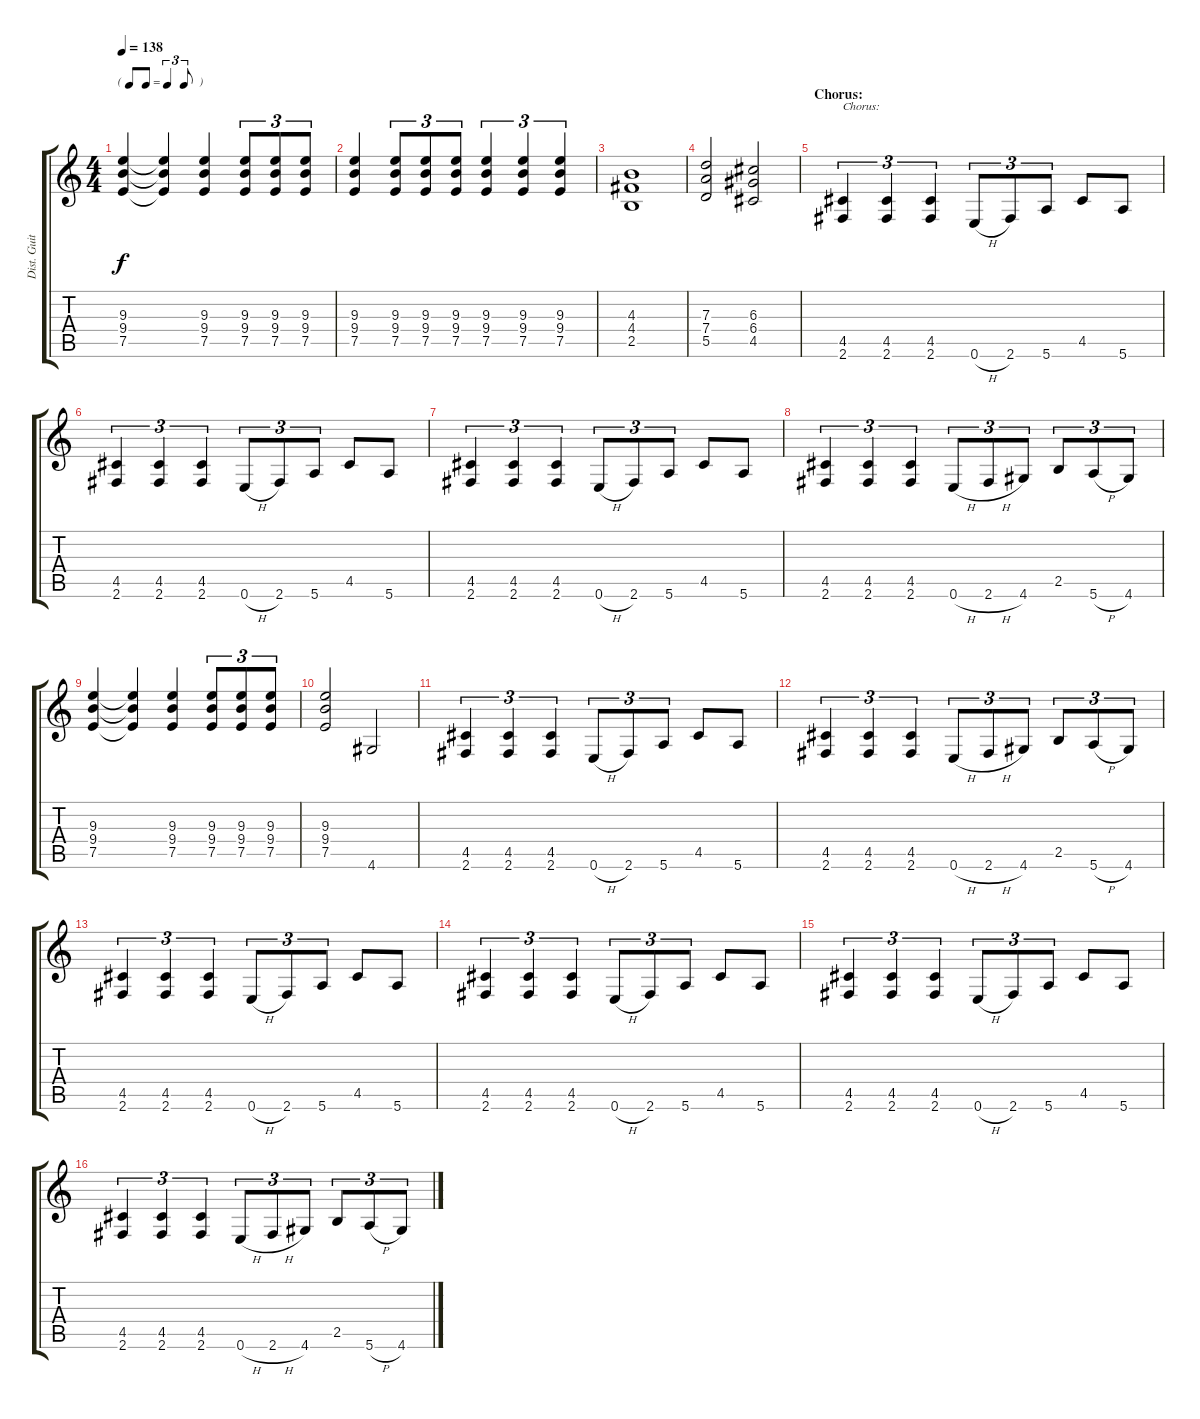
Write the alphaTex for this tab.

\track ("Dist. Guitar 2" "Dist. Guit") {instrument overdrivenguitar}
\staff {score tabs}
\tuning (E4 B3 G3 D3 A2 E2) {hide}
\ts (4 4)
\tf triplet8th
\tempo 138
\clef g2
\ks c
(9.3 9.4 7.5).4{dy f} (9.3{t} 9.4{t} 7.5{t}).4 (9.3 9.4 7.5).4 (9.3 9.4 7.5).8{tu (3 2)} (9.3 9.4 7.5).8{tu (3 2)} (9.3 9.4 7.5).8{tu (3 2)} |
(9.3 9.4 7.5).4 (9.3 9.4 7.5).8{tu (3 2)} (9.3 9.4 7.5).8{tu (3 2)} (9.3 9.4 7.5).8{tu (3 2)} (9.3 9.4 7.5).4{tu (3 2)} (9.3 9.4 7.5).4{tu (3 2)} (9.3 9.4 7.5).4{tu (3 2)} |
(4.3 4.4 2.5).1 |
(7.3 7.4 5.5).2 (6.3 6.4 4.5).2 |
\section ("" "Chorus:")
(4.5 2.6).4{tu (3 2) txt "Chorus:"} (4.5 2.6).4{tu (3 2)} (4.5 2.6).4{tu (3 2)} 0.6{h}.8{tu (3 2)} 2.6.8{tu (3 2)} 5.6.8{tu (3 2)} 4.5.8 5.6.8 |
(4.5 2.6).4{tu (3 2)} (4.5 2.6).4{tu (3 2)} (4.5 2.6).4{tu (3 2)} 0.6{h}.8{tu (3 2)} 2.6.8{tu (3 2)} 5.6.8{tu (3 2)} 4.5.8 5.6.8 |
(4.5 2.6).4{tu (3 2)} (4.5 2.6).4{tu (3 2)} (4.5 2.6).4{tu (3 2)} 0.6{h}.8{tu (3 2)} 2.6.8{tu (3 2)} 5.6.8{tu (3 2)} 4.5.8 5.6.8 |
(4.5 2.6).4{tu (3 2)} (4.5 2.6).4{tu (3 2)} (4.5 2.6).4{tu (3 2)} 0.6{h}.8{tu (3 2)} 2.6{h}.8{tu (3 2)} 4.6.8{tu (3 2)} 2.5.8{tu (3 2)} 5.6{h}.8{tu (3 2)} 4.6.8{tu (3 2)} |
(9.3 9.4 7.5).4 (9.3{t} 9.4{t} 7.5{t}).4 (9.3 9.4 7.5).4 (9.3 9.4 7.5).8{tu (3 2)} (9.3 9.4 7.5).8{tu (3 2)} (9.3 9.4 7.5).8{tu (3 2)} |
(9.3 9.4 7.5).2 4.6.2 |
(4.5 2.6).4{tu (3 2)} (4.5 2.6).4{tu (3 2)} (4.5 2.6).4{tu (3 2)} 0.6{h}.8{tu (3 2)} 2.6.8{tu (3 2)} 5.6.8{tu (3 2)} 4.5.8 5.6.8 |
(4.5 2.6).4{tu (3 2)} (4.5 2.6).4{tu (3 2)} (4.5 2.6).4{tu (3 2)} 0.6{h}.8{tu (3 2)} 2.6{h}.8{tu (3 2)} 4.6.8{tu (3 2)} 2.5.8{tu (3 2)} 5.6{h}.8{tu (3 2)} 4.6.8{tu (3 2)} |
(4.5 2.6).4{tu (3 2)} (4.5 2.6).4{tu (3 2)} (4.5 2.6).4{tu (3 2)} 0.6{h}.8{tu (3 2)} 2.6.8{tu (3 2)} 5.6.8{tu (3 2)} 4.5.8 5.6.8 |
(4.5 2.6).4{tu (3 2)} (4.5 2.6).4{tu (3 2)} (4.5 2.6).4{tu (3 2)} 0.6{h}.8{tu (3 2)} 2.6.8{tu (3 2)} 5.6.8{tu (3 2)} 4.5.8 5.6.8 |
(4.5 2.6).4{tu (3 2)} (4.5 2.6).4{tu (3 2)} (4.5 2.6).4{tu (3 2)} 0.6{h}.8{tu (3 2)} 2.6.8{tu (3 2)} 5.6.8{tu (3 2)} 4.5.8 5.6.8 |
(4.5 2.6).4{tu (3 2)} (4.5 2.6).4{tu (3 2)} (4.5 2.6).4{tu (3 2)} 0.6{h}.8{tu (3 2)} 2.6{h}.8{tu (3 2)} 4.6.8{tu (3 2)} 2.5.8{tu (3 2)} 5.6{h}.8{tu (3 2)} 4.6.8{tu (3 2)}
